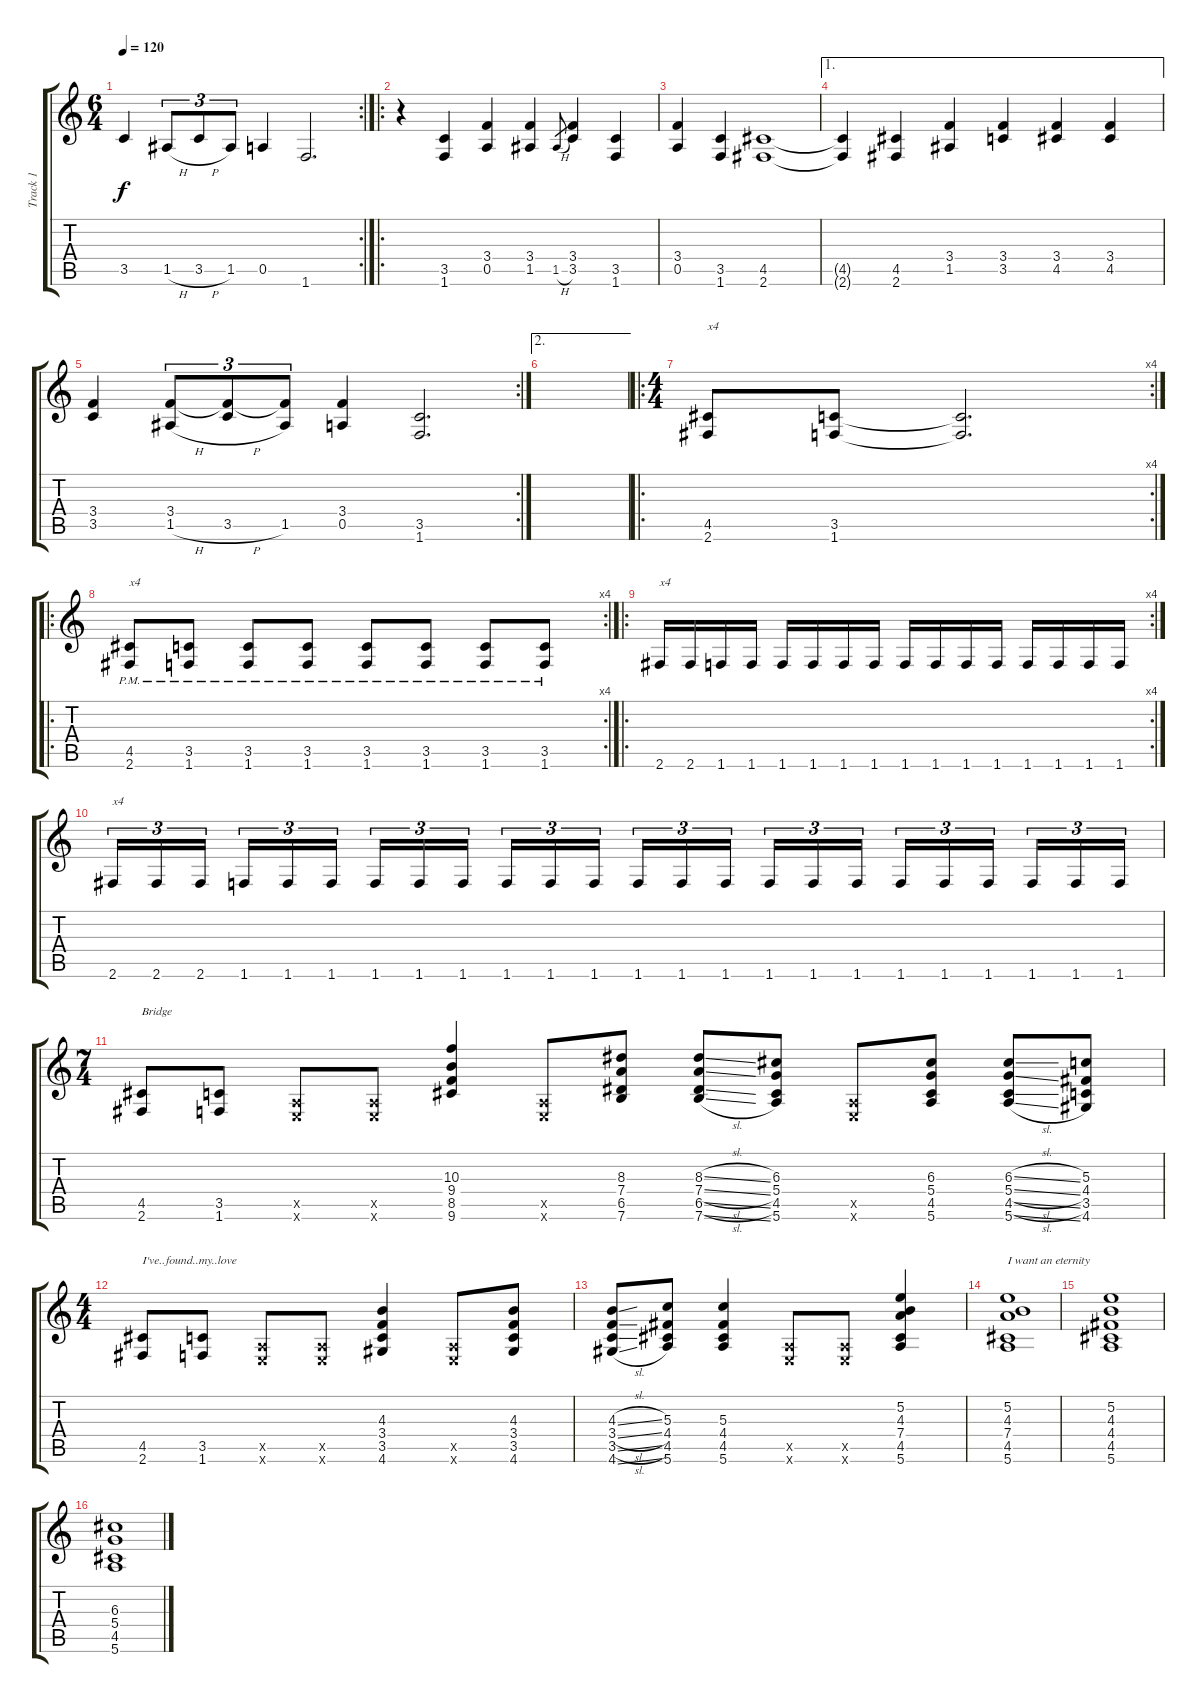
\track ("Track 1" "Track 1") {instrument acousticguitarsteel}
\staff {score tabs}
\tuning (E4 B3 G3 D3 A2 E2) {hide}
\rc 2
\ts (6 4)
\tempo 120
\clef g2
\ks c
3.5.4{dy f} 1.5{h}.8{tu (3 2)} 3.5{h}.8{tu (3 2)} 1.5.8{tu (3 2)} 0.5.4 1.6.2{d} |
\ro
r.4 (3.5 1.6).4 (3.4 0.5).4 (3.4 1.5).4 1.5{h}.8{gr} (3.4 3.5).4 (3.5 1.6).4 |
(3.4 0.5).4 (3.5 1.6).4 (4.5 2.6).1 |
\ae 1
(4.5{t} 2.6{t}).4 (4.5 2.6).4 (3.4 1.5).4 (3.4 3.5).4 (3.4 4.5).4 (3.4 4.5).4 |
\rc 2
(3.4 3.5).4 (3.4 1.5{h}).8{tu (3 2)} (3.4{t} 3.5{h}).8{tu (3 2)} (3.4{t} 1.5).8{tu (3 2)} (3.4 0.5).4 (3.5 1.6).2{d} |
\ae 2
|
\ro
\rc 4
\ts (4 4)
(4.5 2.6).8{txt "x4"} (3.5 1.6).8 (3.5{t} 1.6{t}).2{d} |
\ro
\rc 4
(4.5{pm} 2.6).8{txt "x4"} (3.5{pm} 1.6{pm}).8 (3.5{pm} 1.6{pm}).8 (3.5{pm} 1.6{pm}).8 (3.5{pm} 1.6{pm}).8 (3.5{pm} 1.6{pm}).8 (3.5{pm} 1.6{pm}).8 (3.5{pm} 1.6{pm}).8 |
\ro
\rc 4
2.6.16{txt "x4"} 2.6.16 1.6.16 1.6.16 1.6.16 1.6.16 1.6.16 1.6.16 1.6.16 1.6.16 1.6.16 1.6.16 1.6.16 1.6.16 1.6.16 1.6.16 |
2.6.16{tu (3 2) txt "x4"} 2.6.16{tu (3 2)} 2.6.16{tu (3 2) beam splitsecondary} 1.6.16{tu (3 2)} 1.6.16{tu (3 2)} 1.6.16{tu (3 2)} 1.6.16{tu (3 2)} 1.6.16{tu (3 2)} 1.6.16{tu (3 2) beam splitsecondary} 1.6.16{tu (3 2)} 1.6.16{tu (3 2)} 1.6.16{tu (3 2)} 1.6.16{tu (3 2)} 1.6.16{tu (3 2)} 1.6.16{tu (3 2) beam splitsecondary} 1.6.16{tu (3 2)} 1.6.16{tu (3 2)} 1.6.16{tu (3 2)} 1.6.16{tu (3 2)} 1.6.16{tu (3 2)} 1.6.16{tu (3 2) beam splitsecondary} 1.6.16{tu (3 2)} 1.6.16{tu (3 2)} 1.6.16{tu (3 2)} |
\ts (7 4)
(4.5 2.6).8{txt "Bridge"} (3.5 1.6).8 (0.5{x} 0.6{x}).8 (0.5{x} 0.6{x}).8 (10.3 9.4 8.5 9.6).4 (0.5{x} 0.6{x}).8 (8.3 7.4 6.5 7.6).8 (8.3{sl} 7.4{sl} 6.5{sl} 7.6{sl}).8 (6.3 5.4 4.5 5.6).8 (0.5{x} 0.6{x}).8 (6.3 5.4 4.5 5.6).8 (6.3{sl} 5.4{sl} 4.5{sl} 5.6{sl}).8 (5.3 4.4 3.5 4.6).8 |
\ts (4 4)
(4.5 2.6).8{txt "I've..found..my..love"} (3.5 1.6).8 (0.5{x} 0.6{x}).8 (0.5{x} 0.6{x}).8 (4.3 3.4 3.5 4.6).4 (0.5{x} 0.6{x}).8 (4.3 3.4 3.5 4.6).8 |
(4.3{sl} 3.4{sl} 3.5{sl} 4.6{sl}).8 (5.3 4.4 4.5 5.6).8 (5.3 4.4 4.5 5.6).4 (0.5{x} 0.6{x}).8 (0.5{x} 0.6{x}).8 (5.2 4.3 7.4 4.5 5.6).4 |
(5.2 4.3 7.4 4.5 5.6).1{txt "I want an eternity"} |
(5.2 4.3 4.4 4.5 5.6).1 |
(6.3 5.4 4.5 5.6).1
